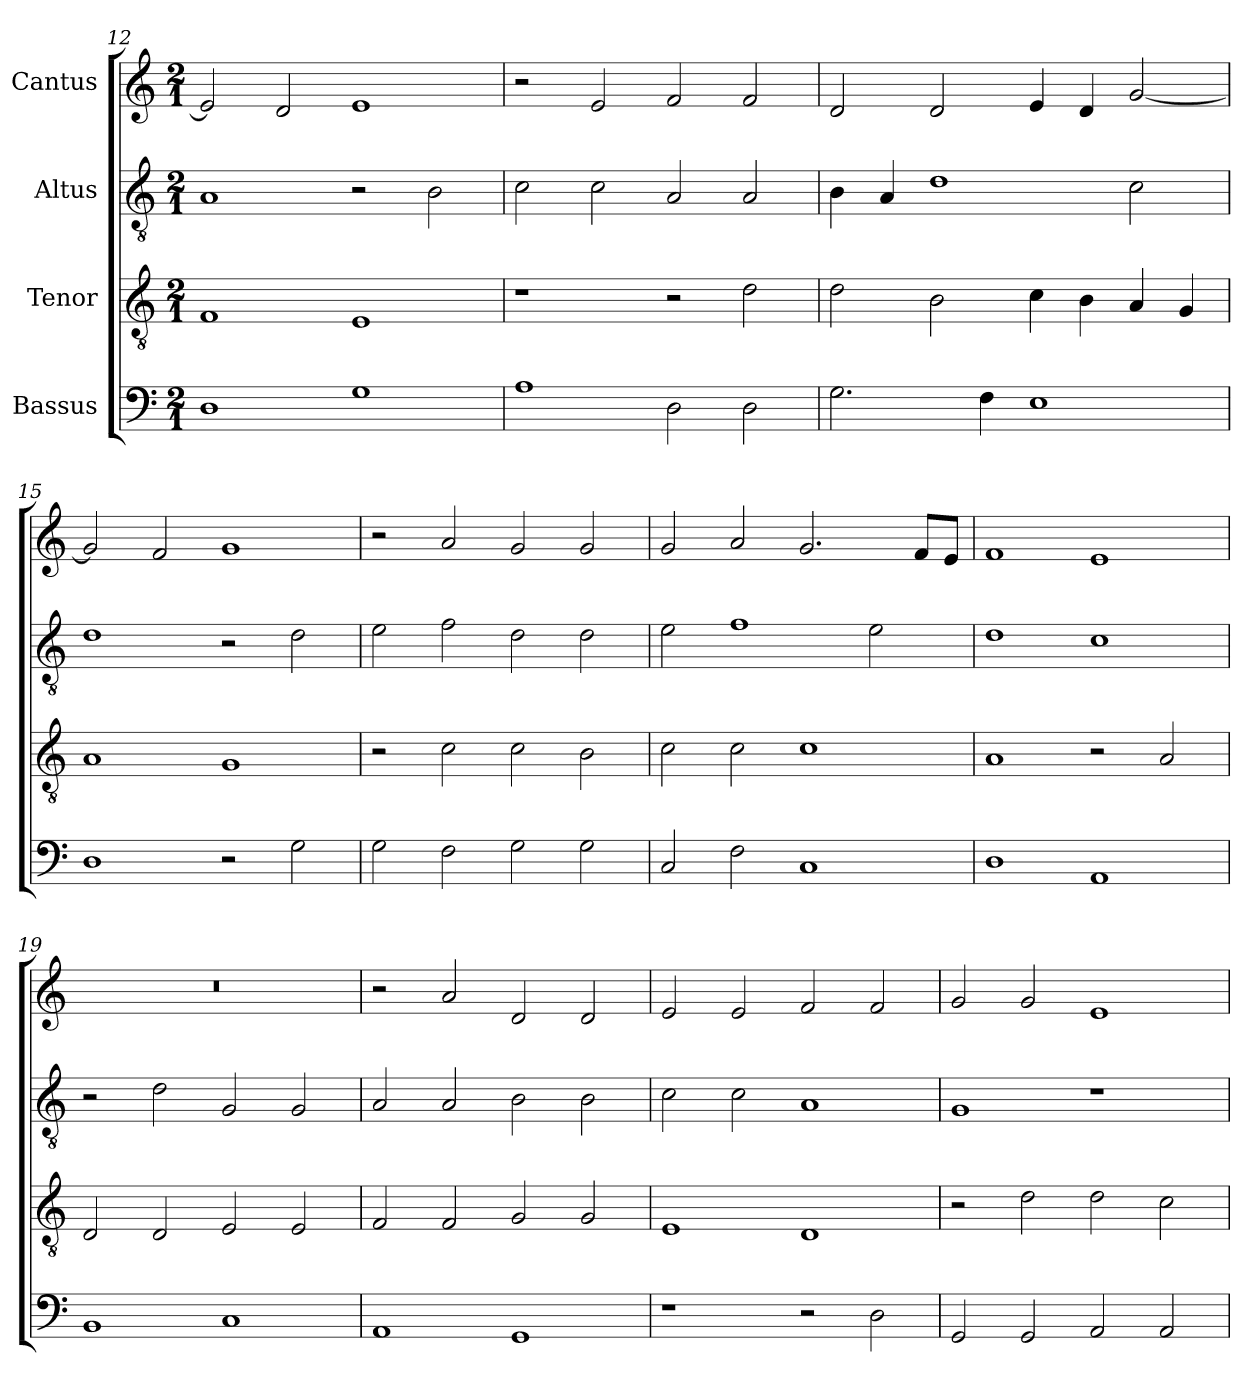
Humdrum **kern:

**kern	**kern	**kern	**kern
*part4	*part3	*part2	*part1
*staff4	*staff3	*staff2	*staff1
*I"Bassus	*I"Tenor	*I"Altus	*I"Cantus
*clefF4	*clefGv2	*clefGv2	*clefG2
*	*ITrd7c12	*ITrd7c12	*
*k[]	*k[]	*k[]	*k[]
*C:	*C:	*C:	*C:
*M2/1	*M2/1	*M2/1	*M2/1
=12	=12	=12	=12
1Di	1FFi	1AAi	2ei/]
.	.	.	2di/
1Gi	1EEi	2r	1ei
.	.	2BBi\	.
=13	=13	=13	=13
1Ai	1r	2Ci\	2r
.	.	2Ci\	2ei/
2Di\	2r	2AAi/	2fi/
2Di\	2Di\	2AAi/	2fi/
=14	=14	=14	=14
2.Gi\	2Di\	4BBi\	2di/
.	.	4AAi/	.
.	2BBi\	1Di	2di/
4Fi\	.	.	.
1Ei	4Ci\	.	4ei/
.	4BBi\	.	4di/
.	4AAi/	2Ci\	[<2gi/
.	4GGi/	.	.
=15	=15	=15	=15
1Di	1AAi	1Di	2gi/]
.	.	.	2fi/
2r	1GGi	2r	1gi
2Gi\	.	2Di\	.
!!LO:LB:g=z
=16	=16	=16	=16
2Gi\	2r	2Ei\	2r
2Fi\	2Ci\	2Fi\	2ai/
2Gi\	2Ci\	2Di\	2gi/
2Gi\	2BBi\	2Di\	2gi/
=17	=17	=17	=17
2Ci/	2Ci\	2Ei\	2gi/
2Fi\	2Ci\	1Fi	2ai/
1Ci	1Ci	.	2.gi/
.	.	2Ei\	.
.	.	.	8fi/L
.	.	.	8ei/J
=18	=18	=18	=18
1Di	1AAi	1Di	1fi
1AAi	2r	1Ci	1ei
.	2AAi/	.	.
=19	=19	=19	=19
!	!	!	!LO:N:vis=1
1BBi	2DDi/	2r	0r
.	2DDi/	2Di\	.
1Ci	2EEi/	2GGi/	.
.	2EEi/	2GGi/	.
=20	=20	=20	=20
1AAi	2FFi/	2AAi/	2r
.	2FFi/	2AAi/	2ai/
1GGi	2GGi/	2BBi\	2di/
.	2GGi/	2BBi\	2di/
!!LO:LB:g=z
=21	=21	=21	=21
1r	1EEi	2Ci\	2ei/
.	.	2Ci\	2ei/
2r	1DDi	1AAi	2fi/
2Di\	.	.	2fi/
=22	=22	=22	=22
2GGi/	2r	1GGi	2gi/
2GGi/	2Di\	.	2gi/
2AAi/	2Di\	1r	1ei
2AAi/	2Ci\	.	.
=	=	=	=
*-	*-	*-	*-
